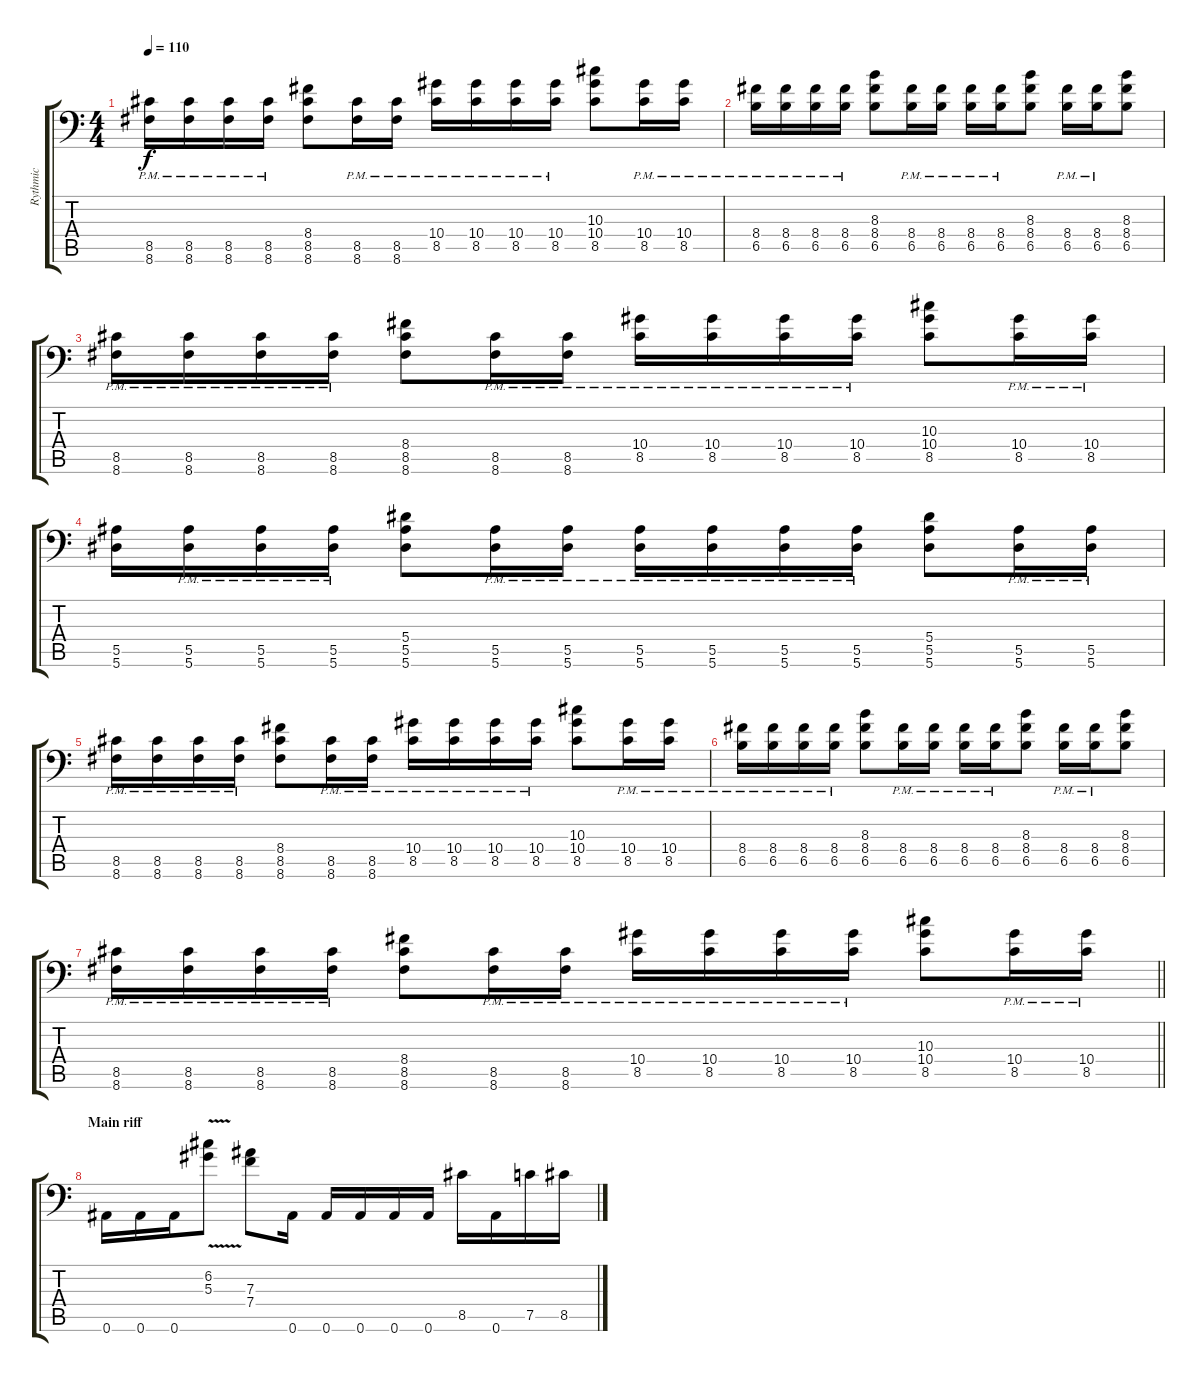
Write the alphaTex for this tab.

\track ("Rythmic" "Rythmic") {instrument distortionguitar}
\staff {score tabs}
\tuning (C4 G3 Eb3 Bb2 F2 Bb1) {hide}
\ts (4 4)
\tempo 110
\clef f4
\ks c
(8.5{pm} 8.6{pm}).16{dy f} (8.5{pm} 8.6{pm}).16 (8.5{pm} 8.6{pm}).16 (8.5{pm} 8.6{pm}).16 (8.4 8.5 8.6).8 (8.5{pm} 8.6{pm}).16 (8.5{pm} 8.6{pm}).16 (10.4{pm} 8.5{pm}).16 (10.4{pm} 8.5{pm}).16 (10.4{pm} 8.5{pm}).16 (10.4{pm} 8.5{pm}).16 (10.3 10.4 8.5).8 (10.4{pm} 8.5{pm}).16 (10.4{pm} 8.5{pm}).16 |
(8.4{pm} 6.5{pm}).16 (8.4{pm} 6.5{pm}).16 (8.4{pm} 6.5{pm}).16 (8.4{pm} 6.5{pm}).16 (8.3 8.4 6.5).8 (8.4{pm} 6.5{pm}).16 (8.4{pm} 6.5{pm}).16 (8.4{pm} 6.5{pm}).16 (8.4{pm} 6.5{pm}).16 (8.3 8.4 6.5).8 (8.4{pm} 6.5{pm}).16 (8.4{pm} 6.5{pm}).16 (8.3 8.4 6.5).8 |
(8.5{pm} 8.6{pm}).16 (8.5{pm} 8.6{pm}).16 (8.5{pm} 8.6{pm}).16 (8.5{pm} 8.6{pm}).16 (8.4 8.5 8.6).8 (8.5{pm} 8.6{pm}).16 (8.5{pm} 8.6{pm}).16 (10.4{pm} 8.5{pm}).16 (10.4{pm} 8.5{pm}).16 (10.4{pm} 8.5{pm}).16 (10.4{pm} 8.5{pm}).16 (10.3 10.4 8.5).8 (10.4{pm} 8.5{pm}).16 (10.4{pm} 8.5{pm}).16 |
(5.5 5.6).16 (5.5{pm} 5.6{pm}).16 (5.5{pm} 5.6{pm}).16 (5.5{pm} 5.6{pm}).16 (5.4 5.5 5.6).8 (5.5{pm} 5.6{pm}).16 (5.5{pm} 5.6{pm}).16 (5.5{pm} 5.6{pm}).16 (5.5{pm} 5.6{pm}).16 (5.5{pm} 5.6{pm}).16 (5.5{pm} 5.6{pm}).16 (5.4 5.5 5.6).8 (5.5{pm} 5.6{pm}).16 (5.5{pm} 5.6{pm}).16 |
(8.5{pm} 8.6{pm}).16 (8.5{pm} 8.6{pm}).16 (8.5{pm} 8.6{pm}).16 (8.5{pm} 8.6{pm}).16 (8.4 8.5 8.6).8 (8.5{pm} 8.6{pm}).16 (8.5{pm} 8.6{pm}).16 (10.4{pm} 8.5{pm}).16 (10.4{pm} 8.5{pm}).16 (10.4{pm} 8.5{pm}).16 (10.4{pm} 8.5{pm}).16 (10.3 10.4 8.5).8 (10.4{pm} 8.5{pm}).16 (10.4{pm} 8.5{pm}).16 |
(8.4{pm} 6.5{pm}).16 (8.4{pm} 6.5{pm}).16 (8.4{pm} 6.5{pm}).16 (8.4{pm} 6.5{pm}).16 (8.3 8.4 6.5).8 (8.4{pm} 6.5{pm}).16 (8.4{pm} 6.5{pm}).16 (8.4{pm} 6.5{pm}).16 (8.4{pm} 6.5{pm}).16 (8.3 8.4 6.5).8 (8.4{pm} 6.5{pm}).16 (8.4{pm} 6.5{pm}).16 (8.3 8.4 6.5).8 |
\barLineRight lightlight
(8.5{pm} 8.6{pm}).16 (8.5{pm} 8.6{pm}).16 (8.5{pm} 8.6{pm}).16 (8.5{pm} 8.6{pm}).16 (8.4 8.5 8.6).8 (8.5{pm} 8.6{pm}).16 (8.5{pm} 8.6{pm}).16 (10.4{pm} 8.5{pm}).16 (10.4{pm} 8.5{pm}).16 (10.4{pm} 8.5{pm}).16 (10.4{pm} 8.5{pm}).16 (10.3 10.4 8.5).8 (10.4{pm} 8.5{pm}).16 (10.4{pm} 8.5{pm}).16 |
\section ("" "Main riff")
0.6.16 0.6.16 0.6.16 (6.2{v} 5.3{v}).8 (7.3 7.4).8 0.6.16 0.6.16 0.6.16 0.6.16 0.6.16 8.5.16 0.6.16 7.5.16 8.5.16
